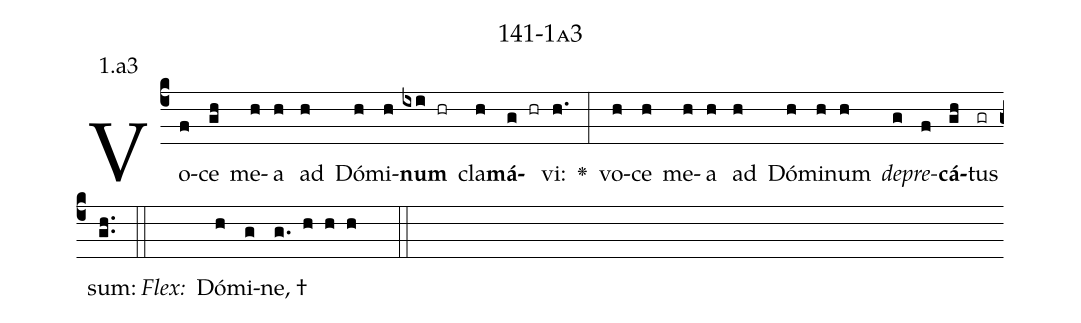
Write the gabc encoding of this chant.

name: 141-1a3;
annotation: 1.a3;
%%
(c4)Vo(f)ce(gh) me(h)a(h) ad(h) Dó(h)mi(h)<b>num</b>(ixi hr) cla(h)<b>má</b>(g hr)vi:(h.) <v>\greheightstar</v>(:) vo(h)ce(h) me(h)a(h) ad(h) Dó(h)mi(h)num(h) <i>de</i>(g)<i>pre</i>(f)<b>cá</b>(gh)tus(gr) sum:(gh..) (::)
<i>Flex:</i>()  Dó(h)mi(g)ne, †(g. h h h  ::)

%E(h) u(h) o(g) u(f) a(gh) e.(gh..) (::)
